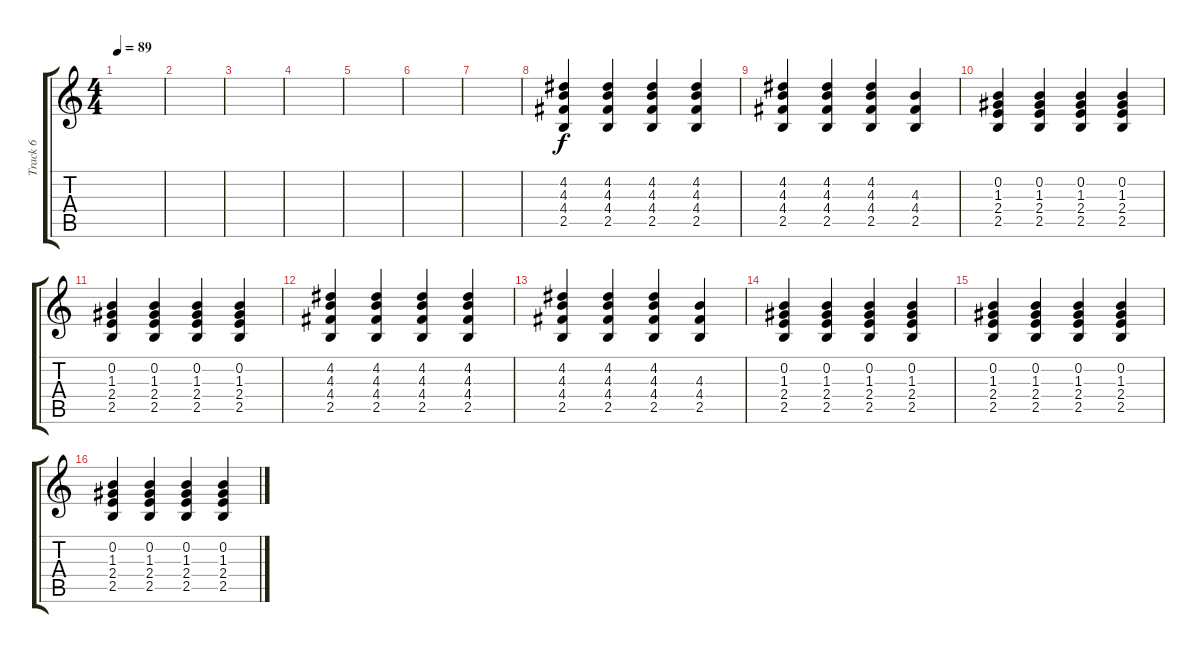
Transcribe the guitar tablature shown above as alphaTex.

\track ("Track 6" "Track 6") {instrument overdrivenguitar}
\staff {score tabs}
\tuning (E4 B3 G3 D3 A2 E2) {hide}
\ts (4 4)
\tempo 89
\clef g2
\ks c
|
|
|
|
|
|
|
(4.2 4.3 4.4 2.5).4 (4.2 4.3 4.4 2.5).4 (4.2 4.3 4.4 2.5).4 (4.2 4.3 4.4 2.5).4 |
(4.2 4.3 4.4 2.5).4 (4.2 4.3 4.4 2.5).4 (4.2 4.3 4.4 2.5).4 (4.3 4.4 2.5).4 |
(0.2 1.3 2.4 2.5).4 (0.2 1.3 2.4 2.5).4 (0.2 1.3 2.4 2.5).4 (0.2 1.3 2.4 2.5).4 |
(0.2 1.3 2.4 2.5).4 (0.2 1.3 2.4 2.5).4 (0.2 1.3 2.4 2.5).4 (0.2 1.3 2.4 2.5).4 |
(4.2 4.3 4.4 2.5).4 (4.2 4.3 4.4 2.5).4 (4.2 4.3 4.4 2.5).4 (4.2 4.3 4.4 2.5).4 |
(4.2 4.3 4.4 2.5).4 (4.2 4.3 4.4 2.5).4 (4.2 4.3 4.4 2.5).4 (4.3 4.4 2.5).4 |
(0.2 1.3 2.4 2.5).4 (0.2 1.3 2.4 2.5).4 (0.2 1.3 2.4 2.5).4 (0.2 1.3 2.4 2.5).4 |
(0.2 1.3 2.4 2.5).4 (0.2 1.3 2.4 2.5).4 (0.2 1.3 2.4 2.5).4 (0.2 1.3 2.4 2.5).4 |
(0.2 1.3 2.4 2.5).4 (0.2 1.3 2.4 2.5).4 (0.2 1.3 2.4 2.5).4 (0.2 1.3 2.4 2.5).4
